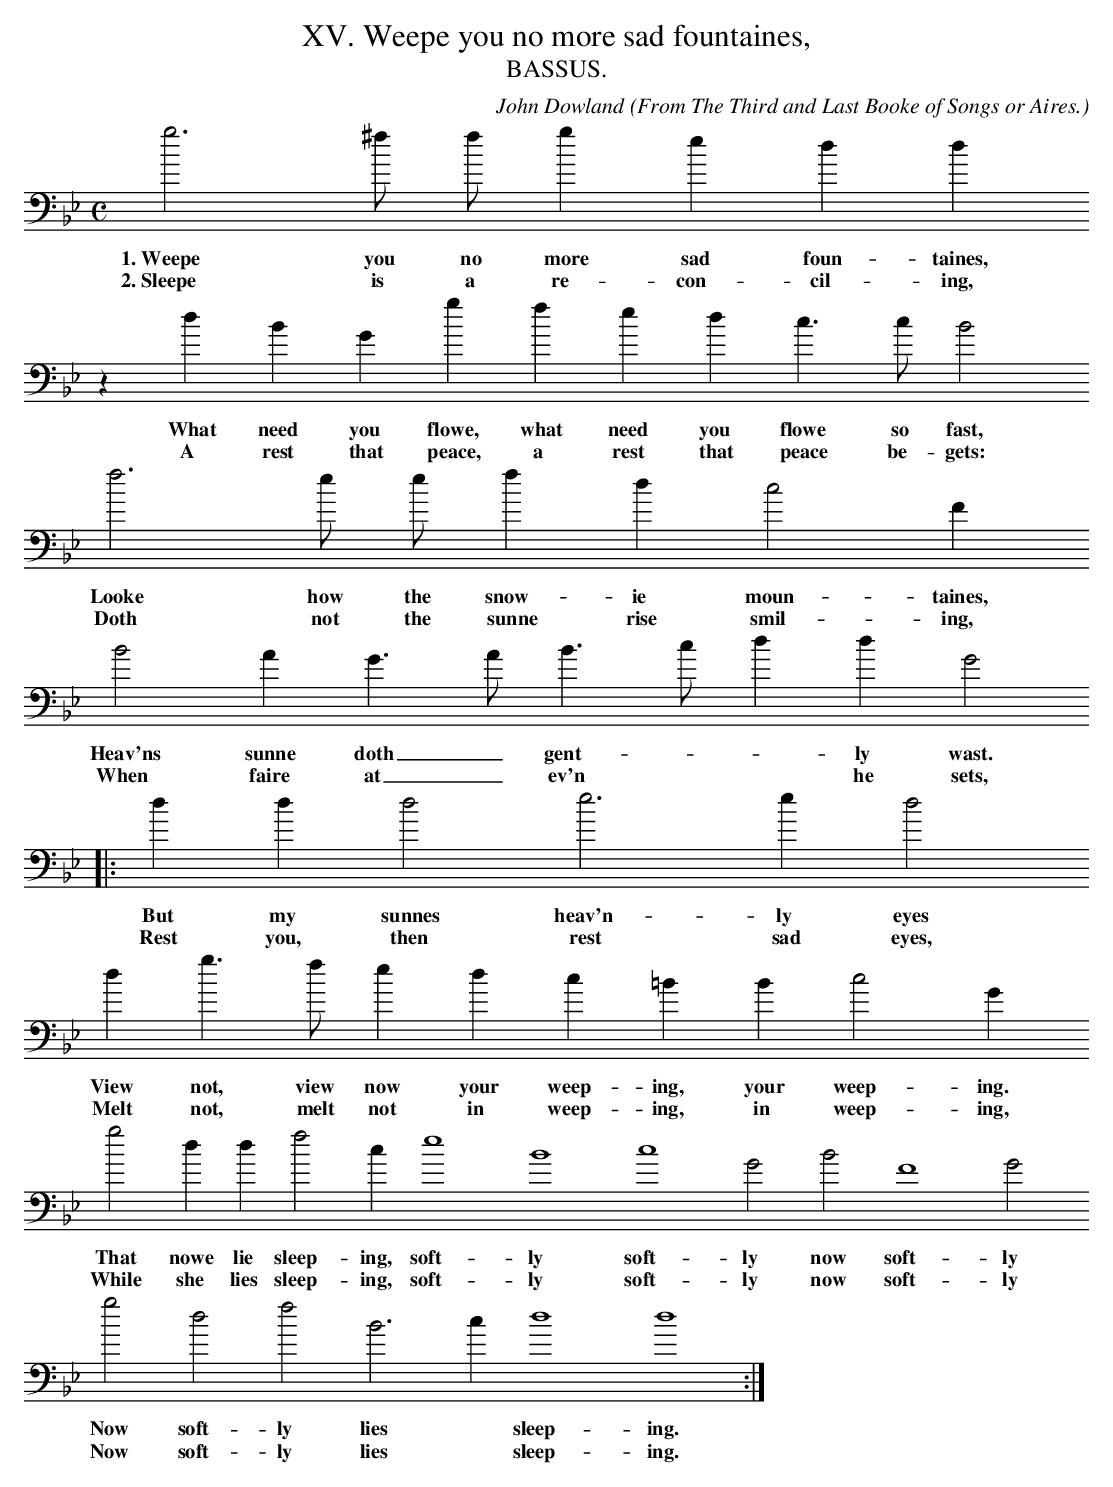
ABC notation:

X:1
T:XV. Weepe you no more sad fountaines,
T:BASSUS.
C: John Dowland
O: From The Third and Last Booke of Songs or Aires.
O: Newly composed to sing to the Lute, Orpharion, or viols,
O: and a dialogue for a base and meane Lute with five voices to sing thereto.
M:C
L:1/4
K:D phr bass
g3 ^f/ f/ g e d d
w: 1.~Weepe you no more sad foun- taines,
w: 2.~Sleepe is a re- con- cil- ing,
z d B G g f e d c > c B2
w: What need you flowe, what need you flowe so fast,
w: A rest that peace, a rest that peace be- gets:
f3 e/ e/ f d c2 F
w: Looke how the snow- ie moun- taines,
w: Doth not the sunne rise smil- ing,
B2 A G > A B > c d d  G2
w: Heav'ns sunne doth _ gent- * * ly wast.
w: When faire at _  ev'n * * he sets,
|: d d d2 e3 e d2
w: But my sunnes heav'n- ly eyes
w: Rest you, then rest sad eyes,
d g > f e d c =B B c2 G
w: View not, view now your weep- ing, your weep- ing.
w: Melt not, melt not in weep- ing, in weep- ing,
g2 d d f2 c e4 B4 c4 G2 B2 F4 G2
w: That nowe lie sleep- ing,  soft- ly soft- ly now soft-ly
w: While she lies sleep- ing,  soft- ly soft- ly now soft-ly
 g2 d2 f2 B3 c d4 d4 :|
w: Now soft- ly lies * sleep- ing.
w: Now soft- ly lies * sleep- ing.
